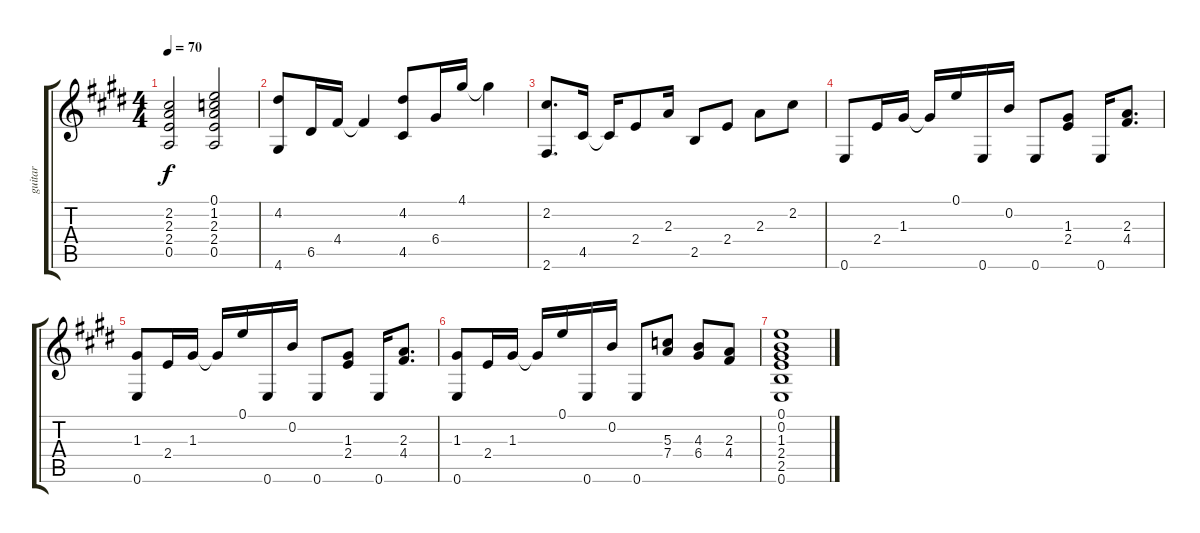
\track ("guitar" "guitar") {instrument acousticguitarsteel}
\staff {score tabs}
\tuning (E4 B3 G3 D3 A2 E2) {hide}
\ts (4 4)
\tempo 70
\clef g2
\ks e
(2.2 2.3 2.4 0.5).2{dy f} (0.1 1.2 2.3 2.4 0.5).2 |
(4.2 4.6).8 6.5.16 4.4.16 4.4{t}.4 (4.2 4.5).8 6.4.16 4.1.16 4.1{t}.4 |
(2.2 2.6).8{d} 4.5.16 4.5{t}.16 2.4.8 2.3.16 2.5.8 2.4.8 2.3.8 2.2.8 |
0.6.8 2.4.16 1.3.16 1.3{t}.16 0.1.16 0.6.16 0.2.16 0.6.8 (1.3 2.4).8 0.6.16 (2.3 4.4).8{d} |
(1.3 0.6).8 2.4.16 1.3.16 1.3{t}.16 0.1.16 0.6.16 0.2.16 0.6.8 (1.3 2.4).8 0.6.16 (2.3 4.4).8{d} |
(1.3 0.6).8 2.4.16 1.3.16 1.3{t}.16 0.1.16 0.6.16 0.2.16 0.6.8 (5.3 7.4).8 (4.3 6.4).8 (2.3 4.4).8 |
(0.1 0.2 1.3 2.4 2.5 0.6).1
